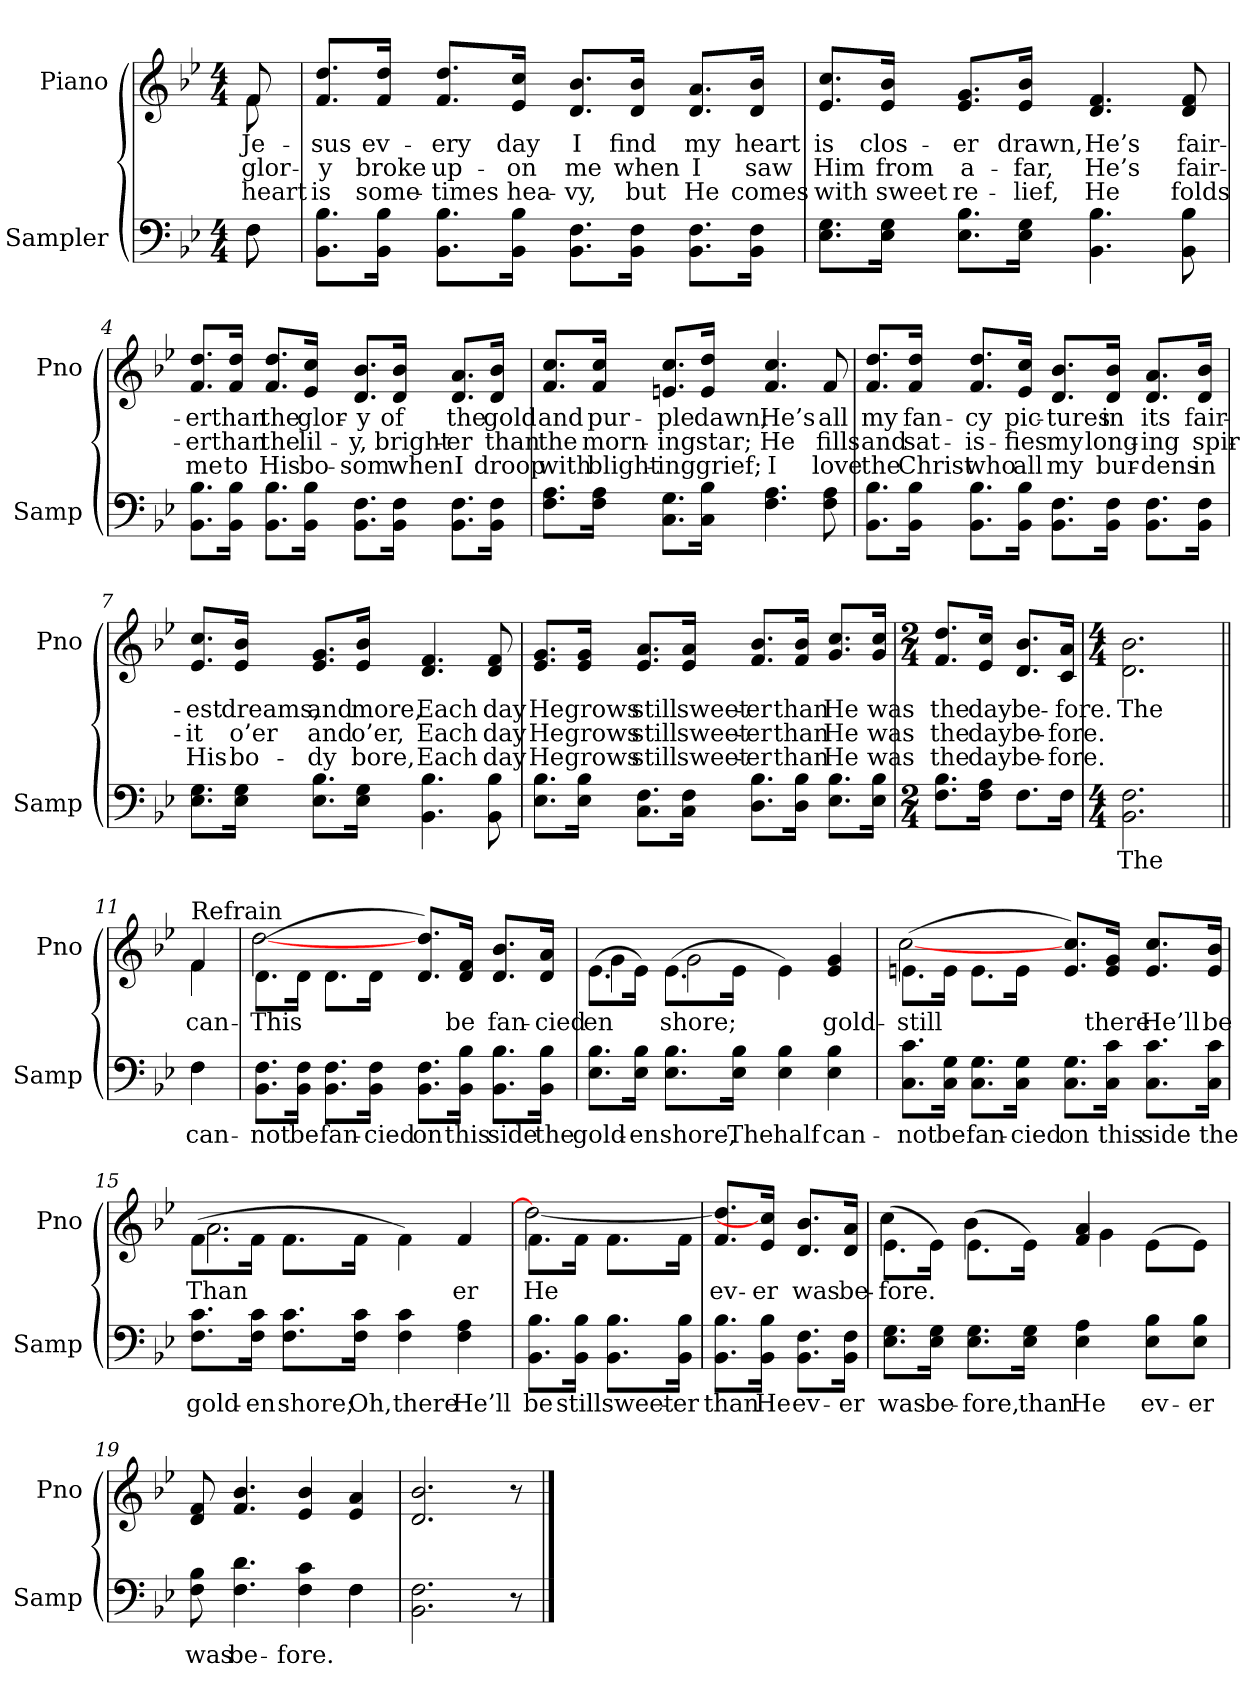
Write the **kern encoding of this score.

**kern	**text	**kern	**text	**text	**text
*part2	*part2	*part1	*part1	*part1	*part1
*staff2	*staff2	*staff1	*staff1	*staff1	*staff1
*I"Sampler	*	*I"Piano	*	*	*
*I'Samp	*	*I'Pno	*	*	*
*clefF4	*	*clefG2	*	*	*
*k[b-e-]	*	*k[b-e-]	*	*	*
*B-:	*	*B-:	*	*	*
*M4/4	*	*M4/4	*	*	*
=1	=1	=1	=1	=1	=1
*^	*	*^	*	*	*
8F\	8F	.	8f/	8f	Je-	glor-	heart
*v	*v	*	*	*	*	*	*
*	*	*v	*v	*	*	*
=2	=2	=2	=2	=2	=2
8.BB-\ 8.B-\L	.	8.f/ 8.dd/L	-sus	-y	is
16BB-\ 16B-\Jk	.	16f/ 16dd/Jk	ev-	broke	some-
8.BB-\ 8.B-\L	.	8.f/ 8.dd/L	-ery	up-	-times
16BB-\ 16B-\Jk	.	16e-/ 16cc/Jk	day	-on	hea-
8.BB-\ 8.F\L	.	8.d/ 8.b-/L	I	me	-vy,
16BB-\ 16F\Jk	.	16d/ 16b-/Jk	find	when	but
8.BB-\ 8.F\L	.	8.d/ 8.a/L	my	I	He
16BB-\ 16F\Jk	.	16d/ 16b-/Jk	heart	saw	comes
=3	=3	=3	=3	=3	=3
8.E-\ 8.G\L	.	8.e-/ 8.cc/L	is	Him	with
16E-\ 16G\Jk	.	16e-/ 16b-/Jk	clos-	from	sweet
8.E-\ 8.B-\L	.	8.e-/ 8.g/L	-er	a-	re-
16E-\ 16G\Jk	.	16e-/ 16b-/Jk	drawn,	-far,	-lief,
4.BB- 4.B-	.	4.d 4.f	He’s	He’s	He
8BB- 8B-	.	8d 8f	fair-	fair-	folds
=4	=4	=4	=4	=4	=4
8.BB-\ 8.B-\L	.	8.f/ 8.dd/L	-er	-er	me
16BB-\ 16B-\Jk	.	16f/ 16dd/Jk	than	than	to
8.BB-\ 8.B-\L	.	8.f/ 8.dd/L	the	the	His
16BB-\ 16B-\Jk	.	16e-/ 16cc/Jk	glor-	lil-	bo-
8.BB-\ 8.F\L	.	8.d/ 8.b-/L	-y	-y,	-som
16BB-\ 16F\Jk	.	16d/ 16b-/Jk	of	bright-	when
8.BB-\ 8.F\L	.	8.d/ 8.a/L	the	-er	I
16BB-\ 16F\Jk	.	16d/ 16b-/Jk	gold	than	droop
=5	=5	=5	=5	=5	=5
8.F\ 8.A\L	.	8.f/ 8.cc/L	and	the	with
16F\ 16A\Jk	.	16f/ 16cc/Jk	pur-	morn-	blight-
8.C\ 8.G\L	.	8.en/ 8.cc/L	-ple	-ing	-ing
16C\ 16B-\Jk	.	16e/ 16dd/Jk	dawn;	star;	grief;
4.F 4.A	.	4.f 4.cc	He’s	He	I
8F 8A	.	8f	all	fills	love
=6	=6	=6	=6	=6	=6
8.BB-\ 8.B-\L	.	8.f/ 8.dd/L	my	and	the
16BB-\ 16B-\Jk	.	16f/ 16dd/Jk	fan-	sat-	Christ
8.BB-\ 8.B-\L	.	8.f/ 8.dd/L	-cy	-is-	who
16BB-\ 16B-\Jk	.	16e-/ 16cc/Jk	pic-	-fies	all
8.BB-\ 8.F\L	.	8.d/ 8.b-/L	-tures	my	my
16BB-\ 16F\Jk	.	16d/ 16b-/Jk	in	long-	bur-
8.BB-\ 8.F\L	.	8.d/ 8.a/L	its	-ing	-dens
16BB-\ 16F\Jk	.	16d/ 16b-/Jk	fair-	spir-	in
=7	=7	=7	=7	=7	=7
8.E-\ 8.G\L	.	8.e-/ 8.cc/L	-est	-it	His
16E-\ 16G\Jk	.	16e-/ 16b-/Jk	dreams,	o’er	bo-
8.E-\ 8.B-\L	.	8.e-/ 8.g/L	and	and	-dy
16E-\ 16G\Jk	.	16e-/ 16b-/Jk	more,	o’er,	bore,
4.BB- 4.B-	.	4.d 4.f	Each	Each	Each
8BB- 8B-	.	8d 8f	day	day	day
=8	=8	=8	=8	=8	=8
8.E-\ 8.B-\L	.	8.e-/ 8.g/L	He	He	He
16E-\ 16B-\Jk	.	16e-/ 16g/Jk	grows	grows	grows
8.C\ 8.F\L	.	8.e-/ 8.a/L	still	still	still
16C\ 16F\Jk	.	16e-/ 16a/Jk	sweet-	sweet-	sweet-
8.D\ 8.B-\L	.	8.f/ 8.b-/L	-er	-er	-er
16D\ 16B-\Jk	.	16f/ 16b-/Jk	than	than	than
8.E-\ 8.B-\L	.	8.g/ 8.cc/L	He	He	He
16E-\ 16B-\Jk	.	16g/ 16cc/Jk	was	was	was
=9	=9	=9	=9	=9	=9
*M2/4	*	*M2/4	*	*	*
8.F\ 8.B-\L	.	8.f/ 8.dd/L	the	the	the
16F\ 16A\Jk	.	16e-/ 16cc/Jk	day	day	day
8.F\L	.	8.d/ 8.b-/L	be-	be-	be-
16F\Jk	.	16c/ 16a/Jk	-fore.	-fore.	-fore.
=10	=10	=10	=10	=10	=10
*M4/4	*	*M4/4	*	*	*
2.BB- 2.F	The	2.d\ 2.b-\	The	.	.
=11||	=11||	=11||	=11||	=11||	=11||
*^	*	*^	*	*	*
!	!	!	!LO:TX:t=Refrain	!	!	!	!
4F\	4F	can-	4f/	4f	can-	.	.
*v	*v	*	*	*	*	*	*
=12	=12	=12	=12	=12	=12	=12
8.BB-\ 8.F\L	-not	(8.d\L	[2dd	This	.	.
16BB-\ 16F\Jk	be	16d\Jk	.	.	.	.
8.BB-\ 8.F\L	fan-	8.d\L	.	.	.	.
16BB-\ 16F\Jk	-cied	16d\Jk	.	.	.	.
8.BB-\ 8.F\L	on	8.d/ 8.dd/L)	2ryy	.	.	.
16BB-\ 16B-\Jk	this	16d/ 16f/Jk	.	be	.	.
8.BB-\ 8.B-\L	side	8.d/ 8.b-/L	.	fan-	.	.
16BB-\ 16B-\Jk	the	16d/ 16a/Jk	.	-cied	.	.
=13	=13	=13	=13	=13	=13	=13
8.E-\ 8.B-\L	gold-	(8.e-\L	4g	-en	.	.
16E-\ 16B-\Jk	-en	16e-\Jk)	.	.	.	.
8.E-\ 8.B-\L	shore,	(8.e-\L	2g	shore;	.	.
16E-\ 16B-\Jk	The	16e-\Jk	.	.	.	.
4E- 4B-	half	4e-\)	.	.	.	.
4E- 4B-	can-	4e- 4g	4ryy	gold-	.	.
=14	=14	=14	=14	=14	=14	=14
8.C\ 8.c\L	-not	(8.en\L	[2cc	still	.	.
16C\ 16G\Jk	be	16e\Jk	.	.	.	.
8.C\ 8.G\L	fan-	8.e\L	.	.	.	.
16C\ 16G\Jk	-cied	16e\Jk	.	.	.	.
8.C\ 8.G\L	on	8.e/ 8.cc/L)	2ryy	.	.	.
16C\ 16c\Jk	this	16e/ 16g/Jk	.	there	.	.
8.C\ 8.c\L	side	8.e/ 8.cc/L	.	He’ll	.	.
16C\ 16c\Jk	the	16e/ 16b-/Jk	.	be	.	.
=15	=15	=15	=15	=15	=15	=15
8.F\ 8.c\L	gold-	(8.f\L	2.a	Than	.	.
16F\ 16c\Jk	-en	16f\Jk	.	.	.	.
8.F\ 8.c\L	shore;	8.f\L	.	.	.	.
16F\ 16c\Jk	Oh,	16f\Jk	.	.	.	.
4F 4c	there	4f\)	.	.	.	.
4F 4A	He’ll	4f	4ryy	-er	.	.
=16	=16	=16	=16	=16	=16	=16
8.BB-\ 8.B-\L	be	(8.f\L	2dd_)	He	.	.
16BB-\ 16B-\Jk	still	16f\Jk	.	.	.	.
8.BB-\ 8.B-\L	sweet-	8.f\L	.	.	.	.
16BB-\ 16B-\Jk	-er	16f\Jk	.	.	.	.
*	*	*v	*v	*	*	*
=17	=17	=17	=17	=17	=17
8.BB-\ 8.B-\L	than	8.f/ 8.dd]/L	ev-	.	.
16BB-\ 16B-\Jk	He	16e-/ 16cc]/Jk	-er	.	.
8.BB-\ 8.F\L	ev-	8.d/ 8.b-/L	was	.	.
16BB-\ 16F\Jk	-er	16d/ 16a/Jk	be-	.	.
=18	=18	=18	=18	=18	=18
*	*	*^	*	*	*
8.E-\ 8.G\L	was	(8.e-\L	4cc	-fore.	.	.
16E-\ 16G\Jk	be-	16e-\Jk)	.	.	.	.
8.E-\ 8.G\L	-fore,	(8.e-\L	4b-	.	.	.
16E-\ 16G\Jk	than	16e-\Jk)	.	.	.	.
4E- 4A	He	4f 4a	16ryy	.	.	.
.	.	.	4g	.	.	.
8E-\ 8B-\L	ev-	(8e-\L	.	.	.	.
.	.	.	8.ryy	.	.	.
8E-\ 8B-\J	-er	8e-\J)	.	.	.	.
*	*	*v	*v	*	*	*
=19	=19	=19	=19	=19	=19
*^	*	*	*	*	*
8F 8B-	2.ryy	was	8d 8f	.	.	.
4.F 4.d	.	be-	4.f 4.b-	.	.	.
4F 4c	.	-fore.	4e- 4b-	.	.	.
4F\	4F	.	4e- 4a	.	.	.
*v	*v	*	*	*	*	*
=20	=20	=20	=20	=20	=20
2.BB- 2.F	.	2.d 2.b-	.	.	.
8r	.	8r	.	.	.
==	==	==	==	==	==
*-	*-	*-	*-	*-	*-
